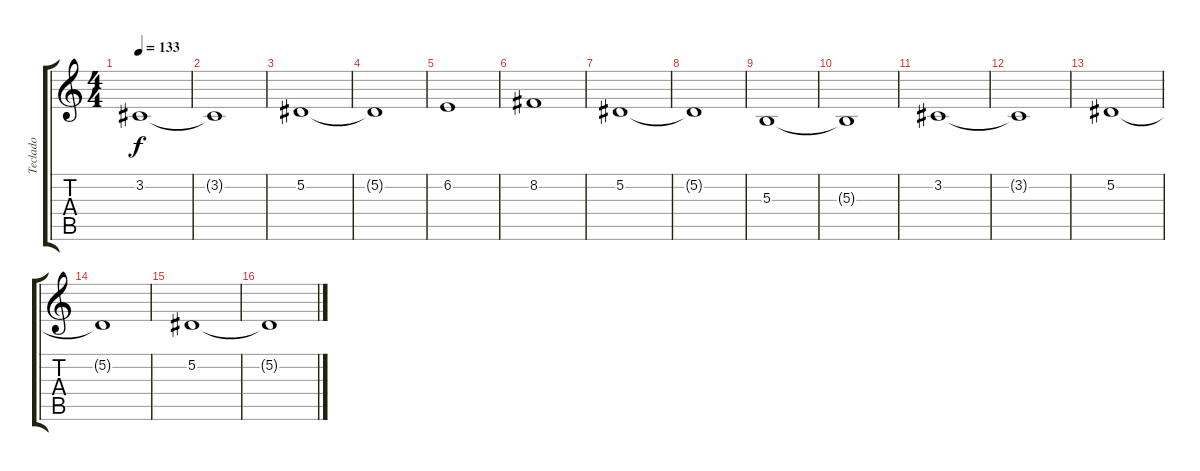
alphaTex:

\track ("Teclado" "Teclado") {instrument stringensemble2}
\staff {score tabs}
\tuning (Eb4 Bb3 Gb3 Db3 Ab2 Eb2) {hide}
\ts (4 4)
\tempo 133
\clef g2
\ks c
3.2.1{dy f} |
3.2{t}.1 |
5.2.1 |
5.2{t}.1 |
6.2.1 |
8.2.1 |
5.2.1 |
5.2{t}.1 |
5.3.1 |
5.3{t}.1 |
3.2.1 |
3.2{t}.1 |
5.2.1 |
5.2{t}.1 |
5.2.1 |
5.2{t}.1
